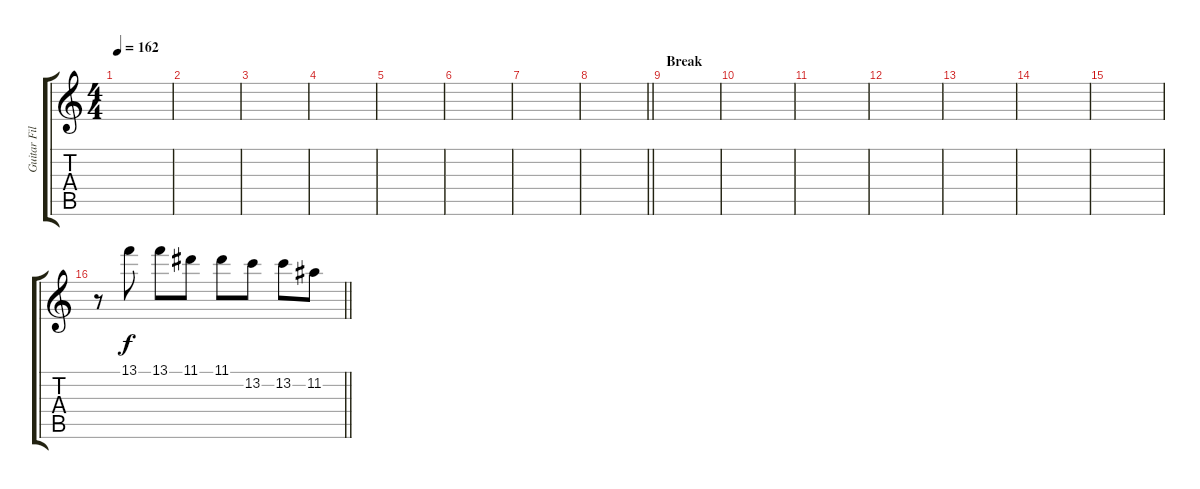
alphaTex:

\track ("Guitar Fills" "Guitar Fil") {instrument overdrivenguitar}
\staff {score tabs}
\tuning (E4 B3 G3 D3 A2 E2) {hide}
\ts (4 4)
\tempo 162
\clef g2
\ks c
|
|
|
|
|
|
|
\barLineRight lightlight
|
\section ("" "Break")
|
|
|
|
|
|
|
\barLineRight lightlight
r.8 13.1.8 13.1.8 11.1.8 11.1.8 13.2.8 13.2.8 11.2.8
